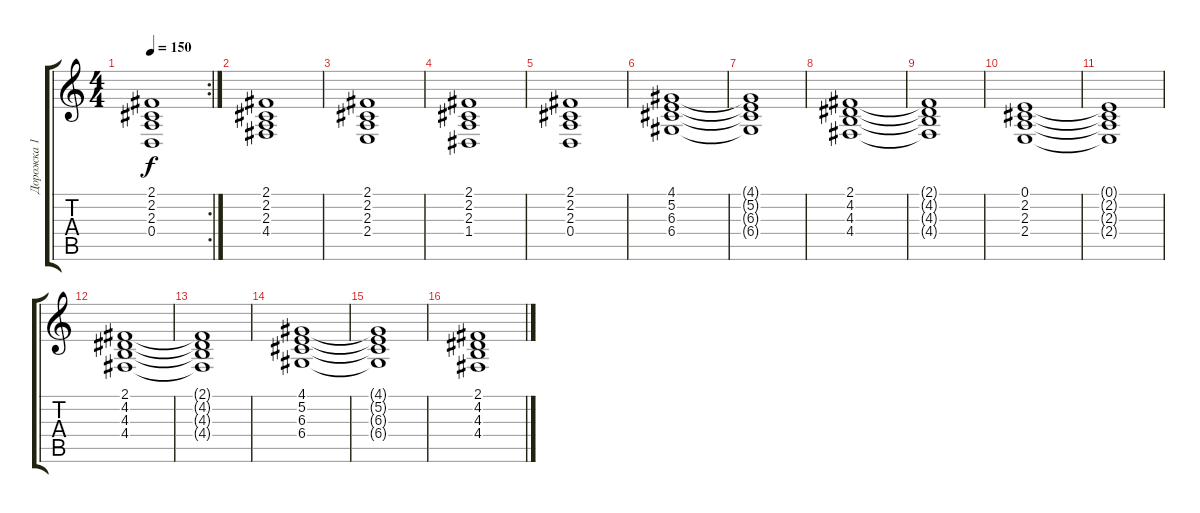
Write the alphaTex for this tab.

\track ("Дорожка 1" "Дорожка 1") {instrument stringensemble1}
\staff {score tabs}
\tuning (E4 B3 G3 D3 A2 E2) {hide}
\rc 2
\ts (4 4)
\tempo 150
\clef g2
\ks c
(2.1 2.2 2.3 0.4).1{dy f} |
(2.1 2.2 2.3 4.4).1 |
(2.1 2.2 2.3 2.4).1 |
(2.1 2.2 2.3 1.4).1 |
(2.1 2.2 2.3 0.4).1 |
(4.1 5.2 6.3 6.4).1 |
(4.1{t} 5.2{t} 6.3{t} 6.4{t}).1 |
(2.1 4.2 4.3 4.4).1 |
(2.1{t} 4.2{t} 4.3{t} 4.4{t}).1 |
(0.1 2.2 2.3 2.4).1 |
(0.1{t} 2.2{t} 2.3{t} 2.4{t}).1 |
(2.1 4.2 4.3 4.4).1 |
(2.1{t} 4.2{t} 4.3{t} 4.4{t}).1 |
(4.1 5.2 6.3 6.4).1 |
(4.1{t} 5.2{t} 6.3{t} 6.4{t}).1 |
(2.1 4.2 4.3 4.4).1
